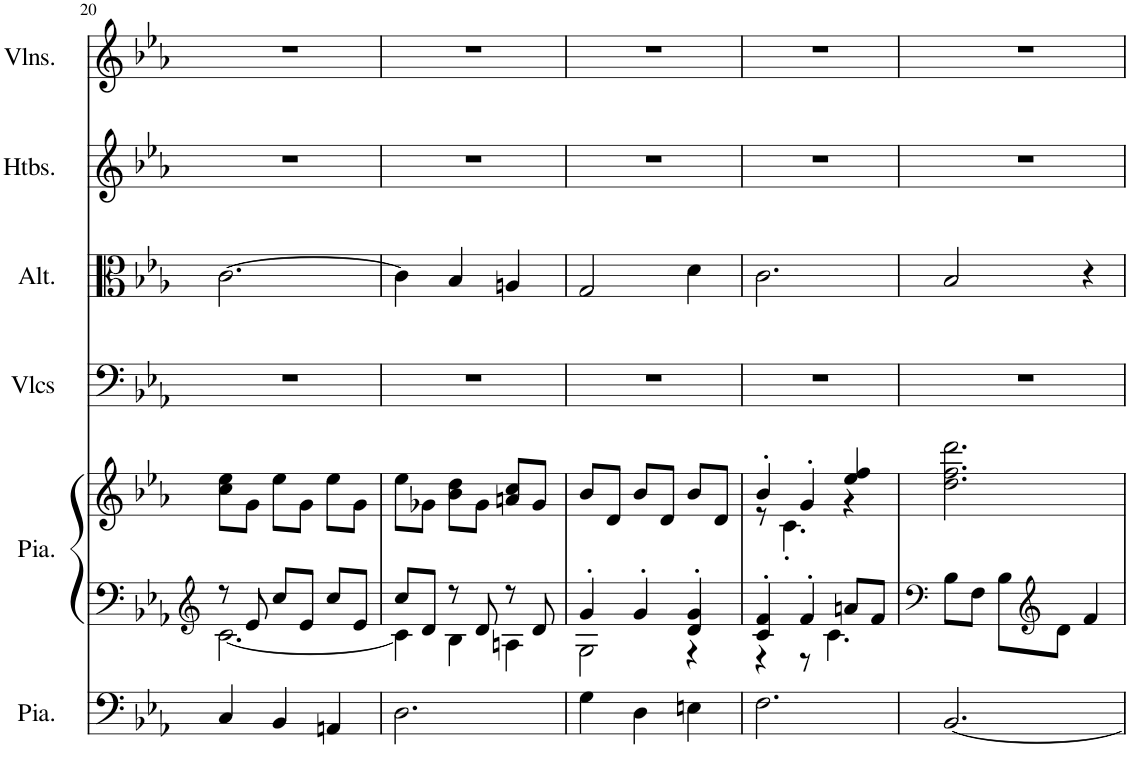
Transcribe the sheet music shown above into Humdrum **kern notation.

**kern	**kern	**kern	**kern	**kern	**kern	**kern
*part6	*part5	*part5	*part4	*part3	*part2	*part1
*staff7	*staff6	*staff5	*staff4	*staff3	*staff2	*staff1
*I"Piano, Pedals	*I"Piano, Organ	*	*I"Violoncelles, Bass	*I"Altos, Tenor	*I"Hautbois, Alto	*I"Violons, Soprano
*I'Pia.	*I'Pia.	*	*I'Vlcs	*I'Alt.	*I'Htbs.	*I'Vlns.
!!LO:PB:g=z
*clefF4	*clefG2	*clefG2	*clefF4	*clefC3	*clefG2	*clefG2
*k[b-e-a-]	*k[b-e-a-]	*k[b-e-a-]	*k[b-e-a-]	*k[b-e-a-]	*k[b-e-a-]	*k[b-e-a-]
*M3/4	*M3/4	*M3/4	*M3/4	*M3/4	*M3/4	*M3/4
=20	=20	=20	=20	=20	=20	=20
*	*^	*	*	*	*	*
4C/	8r	[2.c\	8cc\ 8ee-\L	2.r	[2.c\	2.r	2.r
.	8e-/	.	8g\J	.	.	.	.
4BB-/	8cc/L	.	8ee-\L	.	.	.	.
.	8e-/J	.	8g\J	.	.	.	.
4AAn/	8cc/L	.	8ee-\L	.	.	.	.
.	8e-/J	.	8g\J	.	.	.	.
=21	=21	=21	=21	=21	=21	=21	=21
2.D\	8cc/L	4c\]	8ee-\L	2.r	4c\]	2.r	2.r
.	8d/J	.	8g-X\J	.	.	.	.
.	8r	4B-\	8b-\ 8dd\L	.	4B-/	.	.
.	8d/	.	8g-\J	.	.	.	.
.	8r	4An\	8an/ 8cc/L	.	4An/	.	.
.	8d/	.	8g-/J	.	.	.	.
=22	=22	=22	=22	=22	=22	=22	=22
4G\	4g'/	2G\	8b-/L	2.r	2G/	2.r	2.r
.	.	.	8d/J	.	.	.	.
4D\	4g'/	.	8b-/L	.	.	.	.
.	.	.	8d/J	.	.	.	.
4En\	4d/' 4g/'	4r	8b-/L	.	4d\	.	.
.	.	.	8d/J	.	.	.	.
=23	=23	=23	=23	=23	=23	=23	=23
*	*	*	*^	*	*	*	*
2.F\	4c/' 4f/'	4r	4b-'/	8r	2.r	2.c\	2.r	2.r
.	.	.	.	4.c'\	.	.	.	.
.	4f'/	8r	4g'/	.	.	.	.	.
.	.	4.c\	.	.	.	.	.	.
.	8an/L	.	4ee-/ 4ff/	4r	.	.	.	.
.	8f/J	.	.	.	.	.	.	.
*	*v	*v	*	*	*	*	*	*
*	*	*v	*v	*	*	*	*
=24	=24	=24	=24	=24	=24	=24
*	*clefF4	*	*	*	*	*
[2.BB-/	8B-\L	2.dd\ 2.ff\ 2.ddd\	2.r	2B-/	2.r	2.r
.	8F\J	.	.	.	.	.
.	8B-\L	.	.	.	.	.
*	*clefG2	*	*	*	*	*
.	8d\J	.	.	.	.	.
.	4f/	.	.	4r	.	.
=	=	=	=	=	=	=
*-	*-	*-	*-	*-	*-	*-
